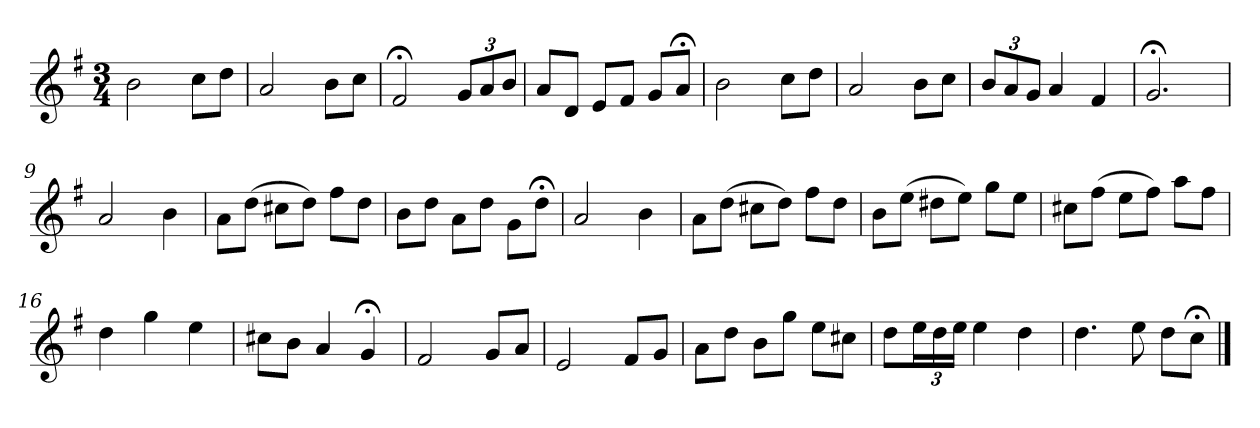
**kern
*part1
*staff1
*k[f#]
*G:
*M3/4
*MM120
=1
2b
8ccL
8ddJ
=2
2a
8bL
8ccJ
=3
2f#;<
12gL
12a
12bJ
=4
8aL
8dJ
8eL
8f#J
8gL
8a;<J
=5
2b
8ccL
8ddJ
=6
2a
8bL
8ccJ
=7
12bL
12a
12gJ
4a
4f#
=8
2.g;<
=9
2a
4b
=10
8aL
(8ddJ
8cc#XL
8ddJ)
8ff#L
8ddJ
=11
8bL
8ddJ
8aL
8ddJ
8gL
8dd;<J
=12
2a
4b
=13
8aL
(8ddJ
8cc#XL
8ddJ)
8ff#L
8ddJ
=14
8bL
(8eeJ
8dd#XL
8eeJ)
8ggL
8eeJ
=15
8cc#XL
(8ff#J
8eeL
8ff#J)
8aaL
8ff#J
=16
4dd
4gg
4ee
=17
8cc#XL
8bJ
4a
4g;<
=18
2f#
8gL
8aJ
=19
2e
8f#L
8gJ
=20
8aL
8ddJ
8bL
8ggJ
8eeL
8cc#XJ
=21
8ddL
24eeL
24dd
24eeJJ
4ee
4dd
=22
4.dd
8ee
8ddL
8cc;<J
==
*-
